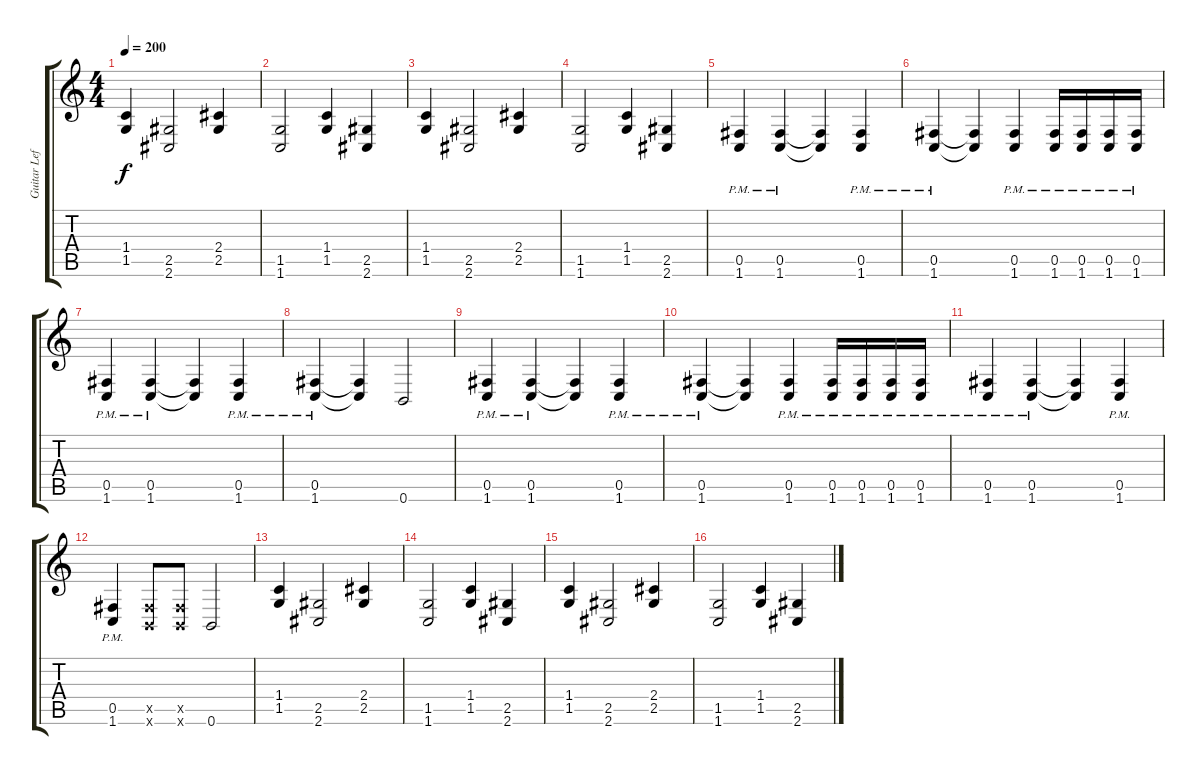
\track ("Guitar Left" "Guitar Lef") {instrument distortionguitar}
\staff {score tabs}
\tuning (Db4 Ab3 E3 B2 Gb2 B1) {hide}
\ts (4 4)
\tempo 200
\clef g2
\ks c
(1.4 1.5).4{dy f} (2.5 2.6).2 (2.4 2.5).4 |
(1.5 1.6).2 (1.4 1.5).4 (2.5 2.6).4 |
(1.4 1.5).4 (2.5 2.6).2 (2.4 2.5).4 |
(1.5 1.6).2 (1.4 1.5).4 (2.5 2.6).4 |
(0.5{pm} 1.6{pm}).4 (0.5{pm} 1.6{pm}).4 (0.5{t} 1.6{t}).4 (0.5{pm} 1.6{pm}).4 |
(0.5{pm} 1.6{pm}).4 (0.5{t} 1.6{t}).4 (0.5{pm} 1.6{pm}).4 (0.5{pm} 1.6{pm}).16 (0.5{pm} 1.6{pm}).16 (0.5{pm} 1.6{pm}).16 (0.5{pm} 1.6{pm}).16 |
(0.5{pm} 1.6{pm}).4 (0.5{pm} 1.6{pm}).4 (0.5{t} 1.6{t}).4 (0.5{pm} 1.6{pm}).4 |
(0.5{pm} 1.6{pm}).4 (0.5{t} 1.6{t}).4 0.6.2 |
(0.5{pm} 1.6{pm}).4 (0.5{pm} 1.6{pm}).4 (0.5{t} 1.6{t}).4 (0.5{pm} 1.6{pm}).4 |
(0.5{pm} 1.6{pm}).4 (0.5{t} 1.6{t}).4 (0.5{pm} 1.6{pm}).4 (0.5{pm} 1.6{pm}).16 (0.5{pm} 1.6{pm}).16 (0.5{pm} 1.6{pm}).16 (0.5{pm} 1.6{pm}).16 |
(0.5{pm} 1.6{pm}).4 (0.5{pm} 1.6{pm}).4 (0.5{t} 1.6{t}).4 (0.5{pm} 1.6{pm}).4 |
(0.5{pm} 1.6{pm}).4 (0.5{x} 0.6{x}).8 (0.5{x} 0.6{x}).8 0.6.2 |
(1.4 1.5).4 (2.5 2.6).2 (2.4 2.5).4 |
(1.5 1.6).2 (1.4 1.5).4 (2.5 2.6).4 |
(1.4 1.5).4 (2.5 2.6).2 (2.4 2.5).4 |
(1.5 1.6).2 (1.4 1.5).4 (2.5 2.6).4
